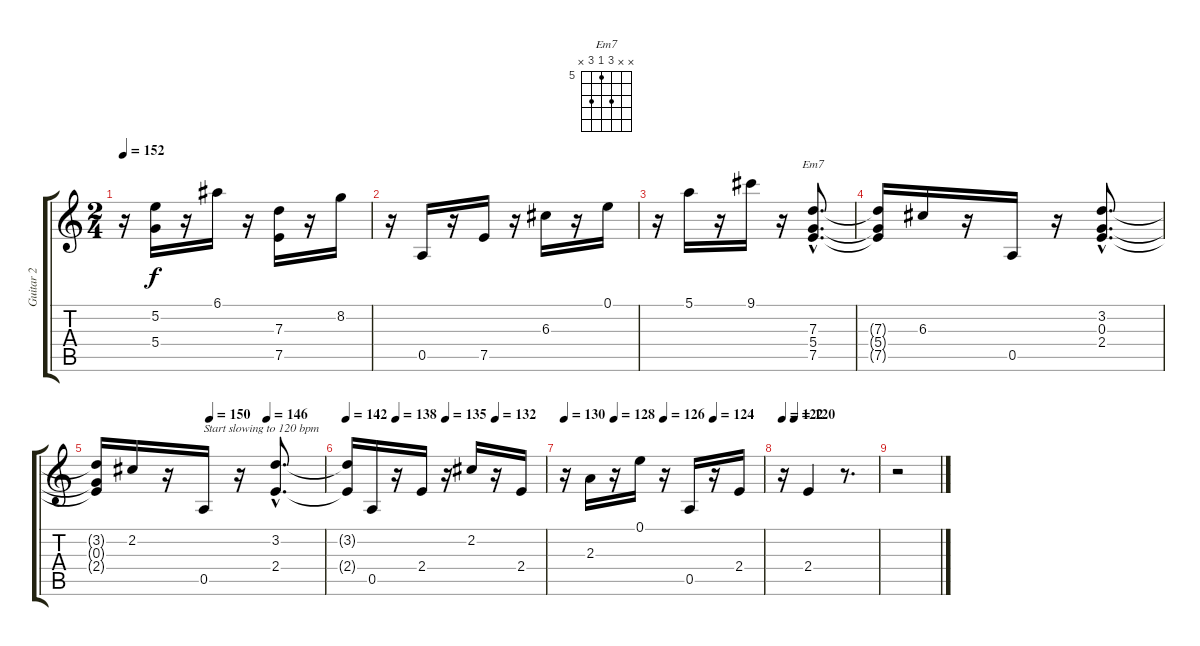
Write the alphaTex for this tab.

\track ("Guitar 2" "Guitar 2") {instrument acousticguitarnylon}
\staff {score tabs}
\tuning (E4 B3 G3 D3 A2 E2) {hide}
\chord ("Em7" x x 7 5 7 x) {firstfret 5}
\ts (2 4)
\tempo 152
\clef g2
\ks c
r.16{dy f} (5.2 5.4).16 r.16 6.1.16 r.16 (7.3 7.5).16 r.16 8.2.16 |
r.16 0.5.16 r.16 7.5.16 r.16 6.3.16 r.16 0.1.16 |
r.16 5.1.16 r.16 9.1.16 r.16 (7.3{hac} 5.4{hac} 7.5{hac}).8{d ch "Em7"} |
(7.3{t} 5.4{t} 7.5{t}).16 6.3.16 r.16 0.5.16 r.16 (3.2{hac} 0.3{hac} 2.4{hac}).8{d} |
\tempo (150 0.5)
\tempo (146 0.75)
(3.2{t} 0.3{t} 2.4{t}).16 2.2.16 r.16 0.5.16{txt "Start slowing to 120 bpm"} r.16 (3.2{hac} 2.4{hac}).8{d} |
\tempo 142
\tempo (138 0.25)
\tempo (135 0.5)
\tempo (132 0.75)
(3.2{t} 2.4{t}).16 0.5.16 r.16 2.4.16 r.16 2.2.16 r.16 2.4.16 |
\tempo 130
\tempo (128 0.25)
\tempo (126 0.5)
\tempo (124 0.75)
r.16 2.3.16 r.16 0.1.16 r.16 0.5.16 r.16 2.4.16 |
\tempo 122
\tempo (120 0.125)
r.16 2.4.4 r.8{d} |
r.2
